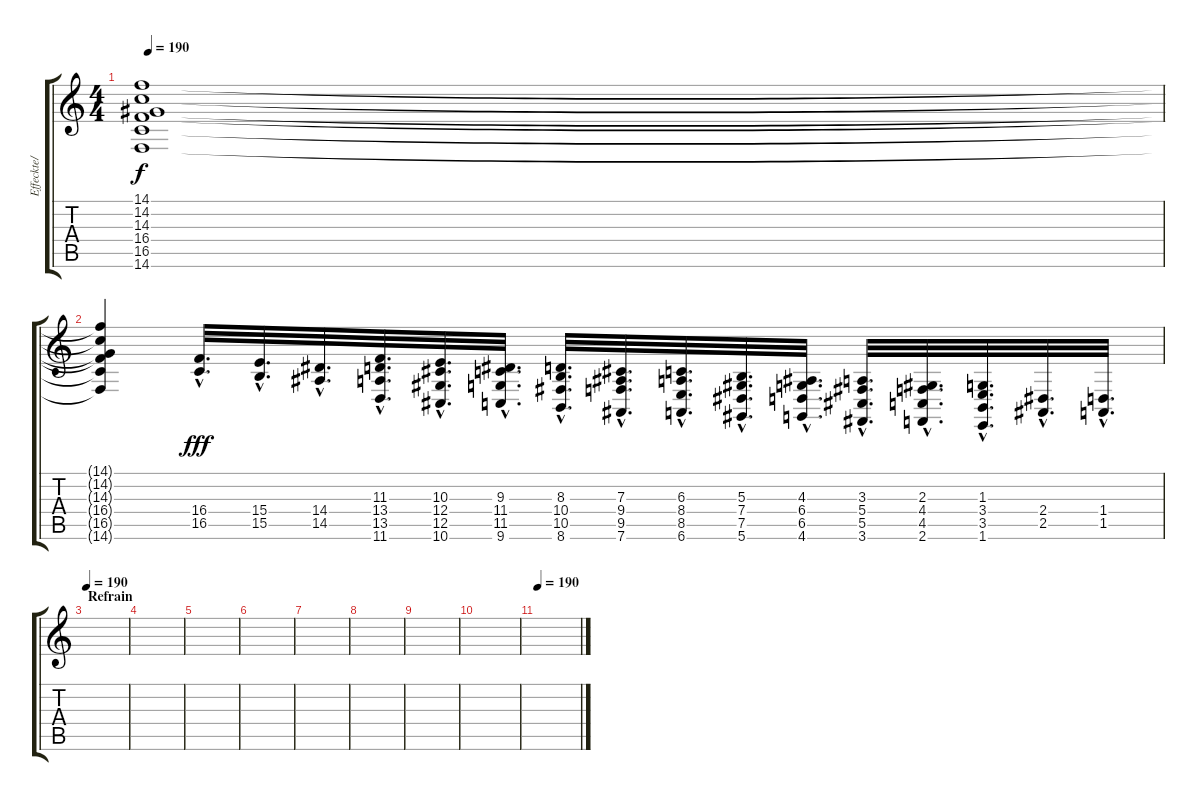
\track ("Effeckte/ Orgel" "Effeckte/ ") {instrument drawbarorgan}
\staff {score tabs}
\tuning (Eb4 Bb3 Gb3 Db3 Ab2 Eb2) {hide}
\ts (4 4)
\tempo 190
\clef g2
\ks c
(14.1{t} 14.2{t} 14.3{t} 16.4{t} 16.5{t} 14.6{t}).1{dy f} |
(14.1{t} 14.2{t} 14.3{t} 16.4{t} 16.5{t} 14.6{t}).4 (16.4{hac} 16.5{hac}).32{d dy fff volume 13 instrument drawbarorgan} (15.4{hac} 15.5{hac}).32{d} (14.4{hac} 14.5{hac}).32{d} (11.3{hac} 13.4{hac} 13.5{hac} 11.6{hac}).32{d} (10.3{hac} 12.4{hac} 12.5{hac} 10.6{hac}).32{d} (9.3{hac} 11.4{hac} 11.5{hac} 9.6{hac}).32{d} (8.3{hac} 10.4{hac} 10.5{hac} 8.6{hac}).32{d} (7.3{hac} 9.4{hac} 9.5{hac} 7.6{hac}).32{d} (6.3{hac} 8.4{hac} 8.5{hac} 6.6{hac}).32{d} (5.3{hac} 7.4{hac} 7.5{hac} 5.6{hac}).32{d} (4.3{hac} 6.4{hac} 6.5{hac} 4.6{hac}).32{d} (3.3{hac} 5.4{hac} 5.5{hac} 3.6{hac}).32{d} (2.3{hac} 4.4{hac} 4.5{hac} 2.6{hac}).32{d} (1.3{hac} 3.4{hac} 3.5{hac} 1.6{hac}).32{d} (2.4{hac} 2.5{hac}).32{d} (1.4{hac} 1.5{hac}).32{d} |
\section ("" "Refrain")
\tempo 190
|
|
|
|
|
|
|
|
\tempo 190
